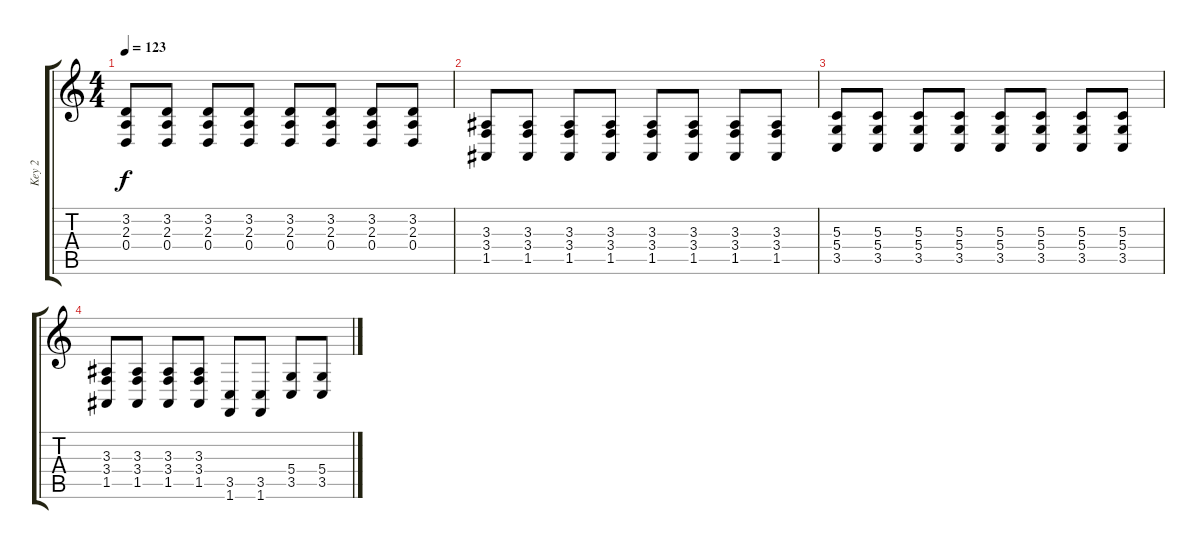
\track ("Key 2" "Key 2") {instrument musicbox}
\staff {score tabs}
\tuning (E4 B3 G3 D3 A2 E2) {hide}
\ts (4 4)
\tempo 123
\clef g2
\ks c
(3.2 2.3 0.4).8{dy f} (3.2 2.3 0.4).8 (3.2 2.3 0.4).8 (3.2 2.3 0.4).8 (3.2 2.3 0.4).8 (3.2 2.3 0.4).8 (3.2 2.3 0.4).8 (3.2 2.3 0.4).8 |
(3.3 3.4 1.5).8 (3.3 3.4 1.5).8 (3.3 3.4 1.5).8 (3.3 3.4 1.5).8 (3.3 3.4 1.5).8 (3.3 3.4 1.5).8 (3.3 3.4 1.5).8 (3.3 3.4 1.5).8 |
(5.3 5.4 3.5).8 (5.3 5.4 3.5).8 (5.3 5.4 3.5).8 (5.3 5.4 3.5).8 (5.3 5.4 3.5).8 (5.3 5.4 3.5).8 (5.3 5.4 3.5).8 (5.3 5.4 3.5).8 |
(3.3 3.4 1.5).8 (3.3 3.4 1.5).8 (3.3 3.4 1.5).8 (3.3 3.4 1.5).8 (3.5 1.6).8 (3.5 1.6).8 (5.4 3.5).8 (5.4 3.5).8
